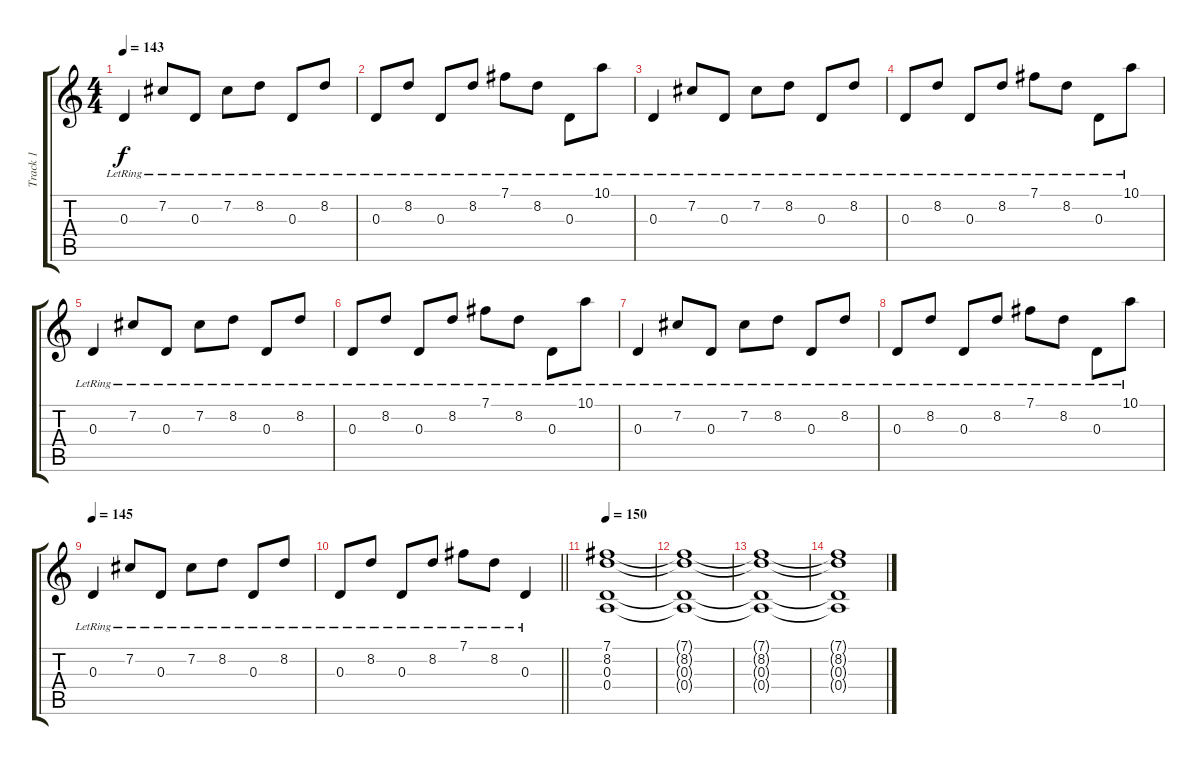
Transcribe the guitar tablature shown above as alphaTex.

\track ("Track 1" "Track 1") {instrument electricguitarjazz}
\staff {score tabs}
\tuning (B3 Gb3 D3 A2 E2 B1) {hide}
\ts (4 4)
\tempo 143
\clef g2
\ks c
0.3{lr}.4{dy f} 7.2{lr}.8 0.3{lr}.8 7.2{lr}.8 8.2{lr}.8 0.3{lr}.8 8.2{lr}.8 |
0.3{lr}.8 8.2{lr}.8 0.3{lr}.8 8.2{lr}.8 7.1{lr}.8 8.2{lr}.8 0.3{lr}.8 10.1{lr}.8 |
0.3{lr}.4 7.2{lr}.8 0.3{lr}.8 7.2{lr}.8 8.2{lr}.8 0.3{lr}.8 8.2{lr}.8 |
0.3{lr}.8 8.2{lr}.8 0.3{lr}.8 8.2{lr}.8 7.1{lr}.8 8.2{lr}.8 0.3{lr}.8 10.1{lr}.8 |
0.3{lr}.4 7.2{lr}.8 0.3{lr}.8 7.2{lr}.8 8.2{lr}.8 0.3{lr}.8 8.2{lr}.8 |
0.3{lr}.8 8.2{lr}.8 0.3{lr}.8 8.2{lr}.8 7.1{lr}.8 8.2{lr}.8 0.3{lr}.8 10.1{lr}.8 |
0.3{lr}.4 7.2{lr}.8 0.3{lr}.8 7.2{lr}.8 8.2{lr}.8 0.3{lr}.8 8.2{lr}.8 |
0.3{lr}.8 8.2{lr}.8 0.3{lr}.8 8.2{lr}.8 7.1{lr}.8 8.2{lr}.8 0.3{lr}.8 10.1{lr}.8 |
\tempo 145
0.3{lr}.4 7.2{lr}.8 0.3{lr}.8 7.2{lr}.8 8.2{lr}.8 0.3{lr}.8 8.2{lr}.8 |
\barLineRight lightlight
0.3{lr}.8 8.2{lr}.8 0.3{lr}.8 8.2{lr}.8 7.1{lr}.8 8.2{lr}.8 0.3{lr}.4 |
\section ("" "")
\tempo 150
(7.1 8.2 0.3 0.4).1{volume 0} |
(7.1{t} 8.2{t} 0.3{t} 0.4{t}).1 |
(7.1{t} 8.2{t} 0.3{t} 0.4{t}).1 |
(7.1{t} 8.2{t} 0.3{t} 0.4{t}).1
